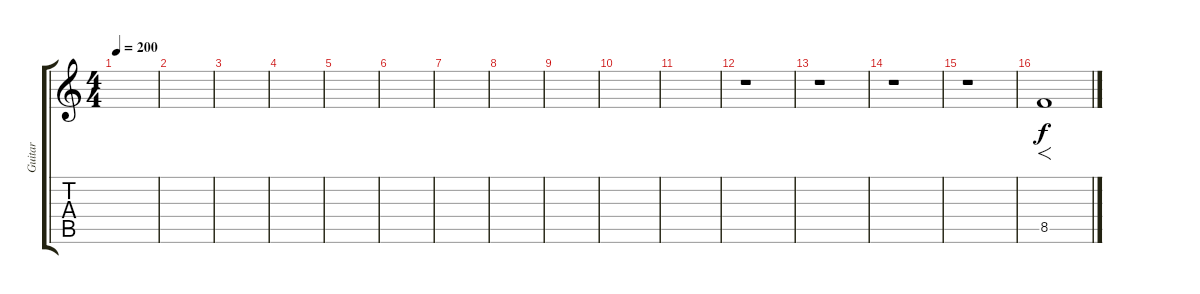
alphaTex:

\track ("Guitar" "Guitar") {instrument distortionguitar}
\staff {score tabs}
\tuning (E4 B3 G3 D3 A2 D2) {hide}
\ts (4 4)
\tempo 200
\clef g2
\ks c
|
|
|
|
|
|
|
|
|
|
|
r.1 |
r.1 |
r.1 |
r.1 |
8.5.1{f}
